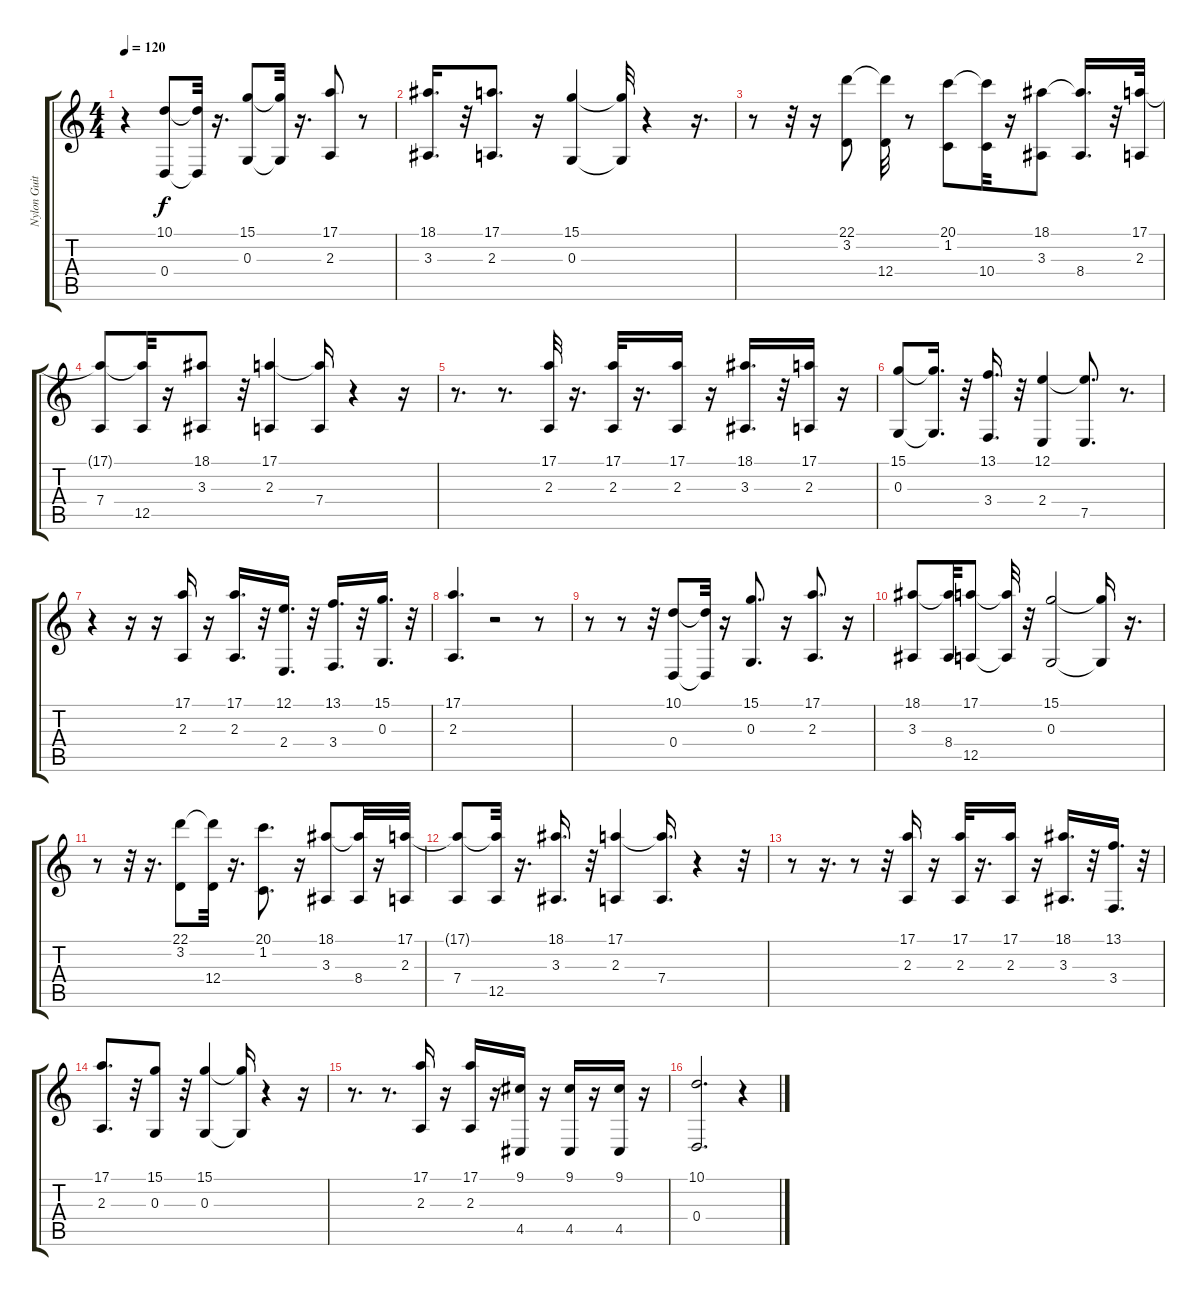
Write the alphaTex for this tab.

\track ("Nylon Guitar" "Nylon Guit") {instrument brasssection}
\staff {score tabs}
\tuning (E4 B3 G3 D3 A2 E2) {hide}
\ts (4 4)
\tempo 120
\clef g2
\ks c
r.4{dy f} (10.1 0.4).8 (10.1{t} 0.4{t}).32 r.16{d} (15.1 0.3).8 (15.1{t} 0.3{t}).32 r.16{d} (17.1 2.3).8 r.8 |
(18.1 3.3).16{d} r.32 (17.1 2.3).8{d} r.16 (15.1 0.3).4 (15.1{t} 0.3{t}).32 r.4 r.16{d} |
r.8 r.32 r.16 (22.1 3.2).8 (22.1{t} 12.4).32 r.8 (20.1 1.2).8 (20.1{t} 10.4).32 r.16 (18.1 3.3).8 (18.1{t} 8.4).16{d} r.32 (17.1 2.3).32 |
(17.1{t} 7.4).8 (17.1{t} 12.5).32 r.16 (18.1 3.3).8 r.32 (17.1 2.3).4 (17.1{t} 7.4).16 r.4 r.16 |
r.8{d} r.8{d} (17.1 2.3).32 r.16{d} (17.1 2.3).32 r.16{d} (17.1 2.3).16 r.16 (18.1 3.3).16{d} r.32 (17.1 2.3).16 r.16 |
(15.1 0.3).8 (15.1{t} 0.3{t}).16{d} r.32 (13.1 3.4).16{d} r.32 (12.1 2.4).4 (12.1{t} 7.5).8{d} r.8{d} |
r.4 r.16 r.16 (17.1 2.3).16 r.16 (17.1 2.3).16{d} r.32 (12.1 2.4).16{d} r.32 (13.1 3.4).16{d} r.32 (15.1 0.3).16{d} r.32 |
(17.1 2.3).4{d} r.2 r.8 |
r.8 r.8 r.32 (10.1 0.4).8 (10.1{t} 0.4{t}).32 r.16 (15.1 0.3).8{d} r.16 (17.1 2.3).8{d} r.16 |
(18.1 3.3).8 (18.1{t} 8.4).32 (17.1 12.5).8 (17.1{t} 12.5{t}).32 r.32 (15.1 0.3).2 (15.1{t} 0.3{t}).16 r.16{d} |
r.8 r.32 r.16{d} (22.1 3.2).8 (22.1{t} 12.4).32 r.16{d} (20.1 1.2).8{d} r.16 (18.1 3.3).8 (18.1{t} 8.4).32 r.16 (17.1 2.3).32 |
(17.1{t} 7.4).8 (17.1{t} 12.5).32 r.16{d} (18.1 3.3).16{d} r.32 (17.1 2.3).4 (17.1{t} 7.4).16{d} r.4 r.32 |
r.8 r.16{d} r.8 r.32 (17.1 2.3).16 r.16 (17.1 2.3).32 r.16{d} (17.1 2.3).16 r.16 (18.1 3.3).16{d} r.32 (13.1 3.4).16{d} r.32 |
(17.1 2.3).8{d} r.32 (15.1 0.3).8 r.32 (15.1 0.3).4 (15.1{t} 0.3{t}).16 r.4 r.16 |
r.8{d} r.8{d} (17.1 2.3).16 r.16 (17.1 2.3).16 r.16 (9.1 4.5).16 r.16 (9.1 4.5).16 r.16 (9.1 4.5).16 r.16 |
(10.1 0.4).2{d} r.4
